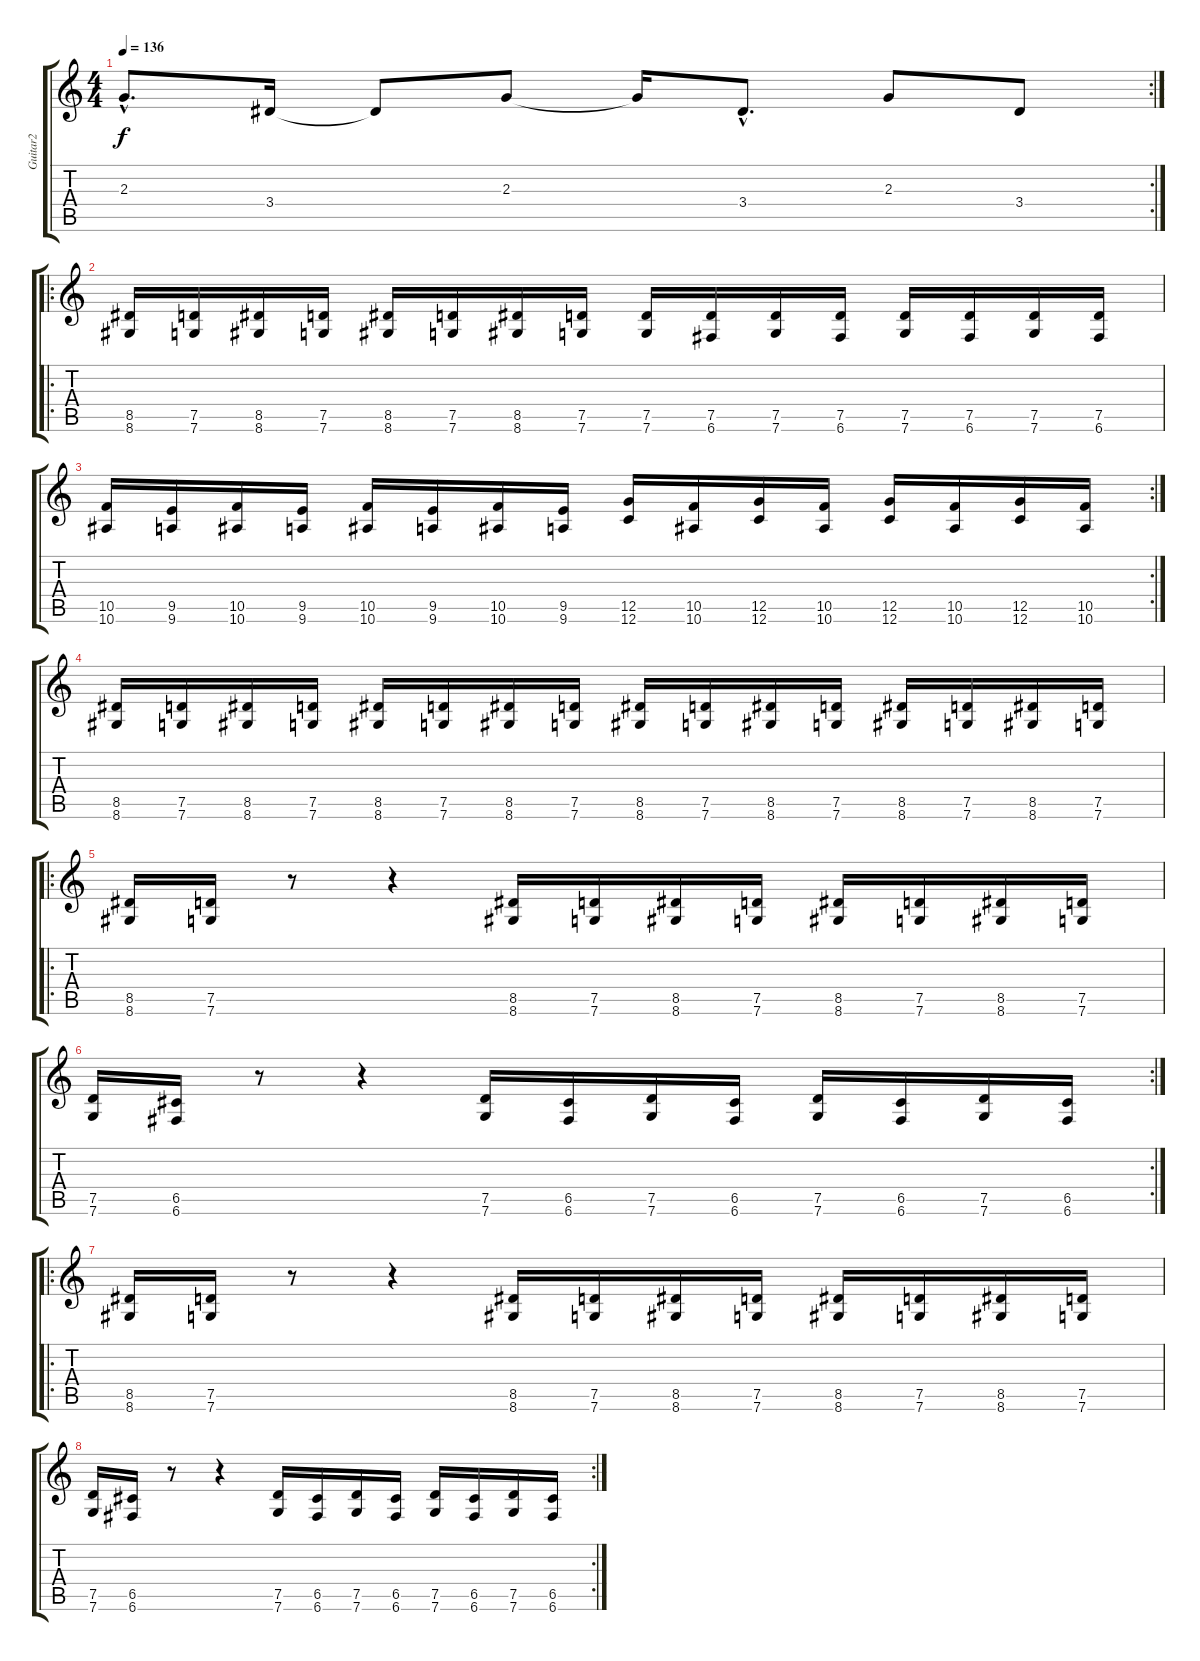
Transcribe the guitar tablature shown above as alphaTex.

\track ("Guitar2" "Guitar2") {instrument overdrivenguitar}
\staff {score tabs}
\tuning (D4 A3 F3 C3 G2 C2) {hide}
\rc 2
\ts (4 4)
\tempo 136
\clef g2
\ks c
2.3{hac}.8{d dy f} 3.4.16 3.4{t}.8 2.3.8 2.3{t}.16 3.4{hac}.8{d} 2.3.8 3.4.8 |
\ro
(8.5 8.6).16 (7.5 7.6).16 (8.5 8.6).16 (7.5 7.6).16 (8.5 8.6).16 (7.5 7.6).16 (8.5 8.6).16 (7.5 7.6).16 (7.5 7.6).16 (7.5 6.6).16 (7.5 7.6).16 (7.5 6.6).16 (7.5 7.6).16 (7.5 6.6).16 (7.5 7.6).16 (7.5 6.6).16 |
\rc 2
(10.5 10.6).16 (9.5 9.6).16 (10.5 10.6).16 (9.5 9.6).16 (10.5 10.6).16 (9.5 9.6).16 (10.5 10.6).16 (9.5 9.6).16 (12.5 12.6).16 (10.5 10.6).16 (12.5 12.6).16 (10.5 10.6).16 (12.5 12.6).16 (10.5 10.6).16 (12.5 12.6).16 (10.5 10.6).16 |
(8.5 8.6).16 (7.5 7.6).16 (8.5 8.6).16 (7.5 7.6).16 (8.5 8.6).16 (7.5 7.6).16 (8.5 8.6).16 (7.5 7.6).16 (8.5 8.6).16 (7.5 7.6).16 (8.5 8.6).16 (7.5 7.6).16 (8.5 8.6).16 (7.5 7.6).16 (8.5 8.6).16 (7.5 7.6).16 |
\ro
(8.5 8.6).16 (7.5 7.6).16 r.8 r.4 (8.5 8.6).16 (7.5 7.6).16 (8.5 8.6).16 (7.5 7.6).16 (8.5 8.6).16 (7.5 7.6).16 (8.5 8.6).16 (7.5 7.6).16 |
\rc 2
(7.5 7.6).16 (6.5 6.6).16 r.8 r.4 (7.5 7.6).16 (6.5 6.6).16 (7.5 7.6).16 (6.5 6.6).16 (7.5 7.6).16 (6.5 6.6).16 (7.5 7.6).16 (6.5 6.6).16 |
\ro
(8.5 8.6).16 (7.5 7.6).16 r.8 r.4 (8.5 8.6).16 (7.5 7.6).16 (8.5 8.6).16 (7.5 7.6).16 (8.5 8.6).16 (7.5 7.6).16 (8.5 8.6).16 (7.5 7.6).16 |
\rc 2
(7.5 7.6).16 (6.5 6.6).16 r.8 r.4 (7.5 7.6).16 (6.5 6.6).16 (7.5 7.6).16 (6.5 6.6).16 (7.5 7.6).16 (6.5 6.6).16 (7.5 7.6).16 (6.5 6.6).16
